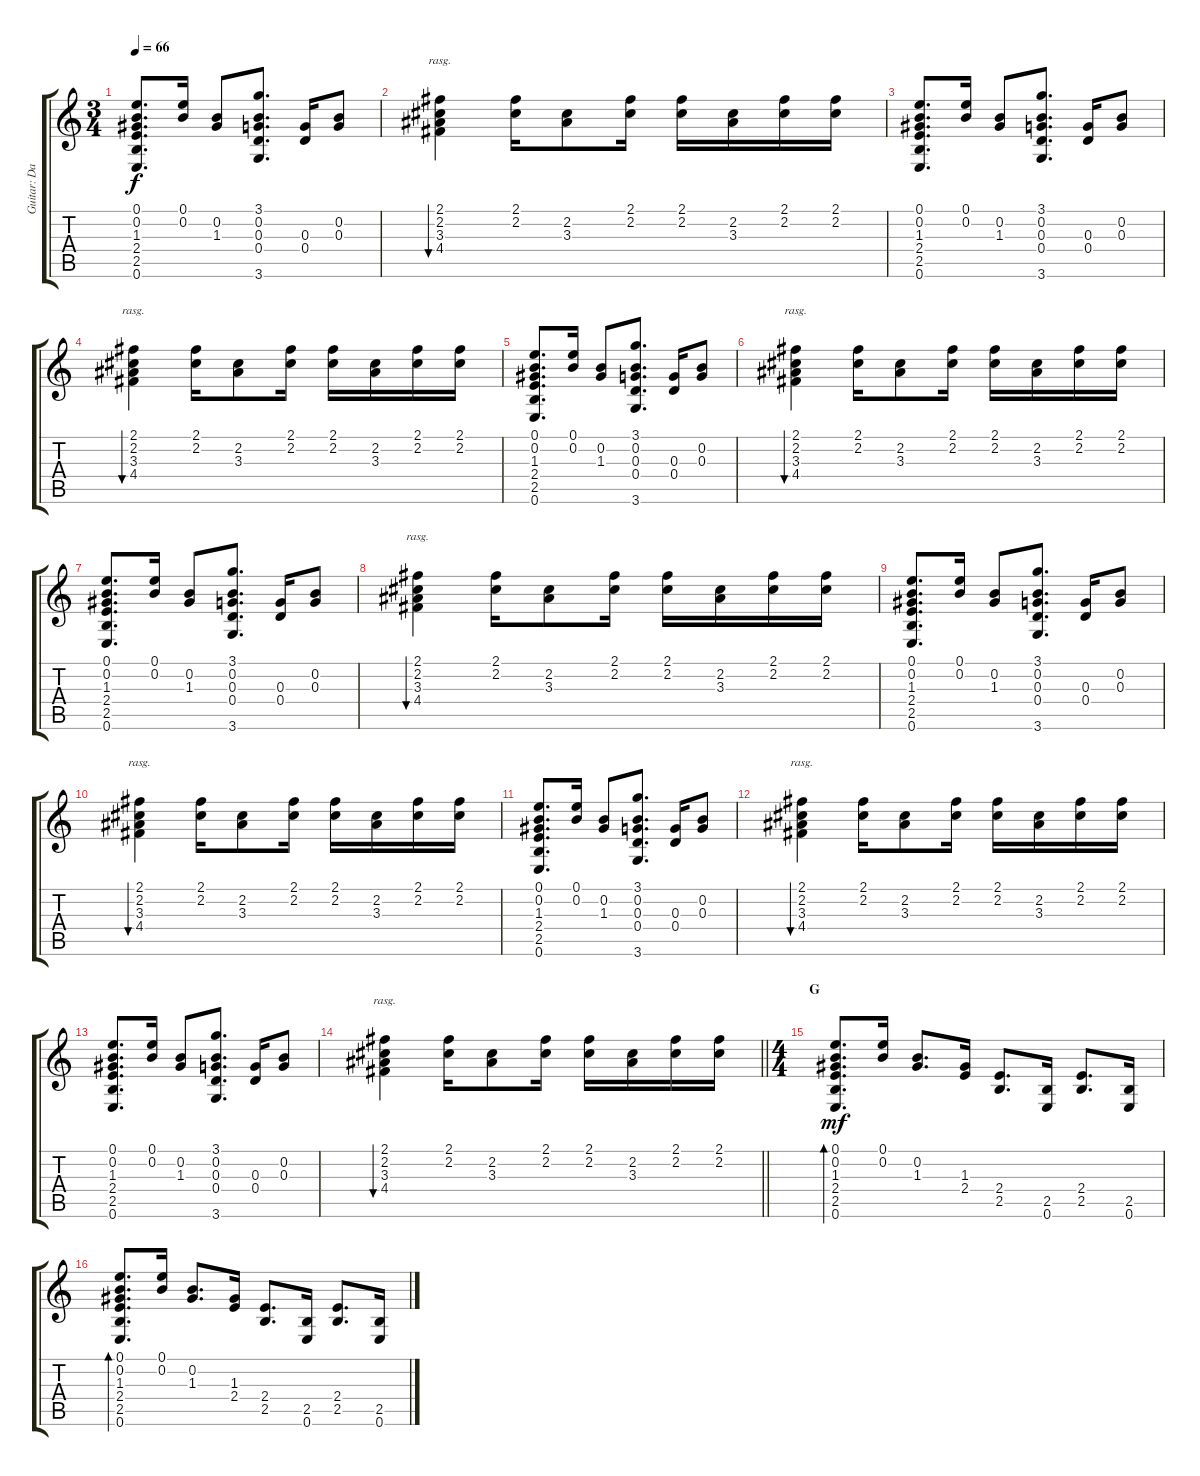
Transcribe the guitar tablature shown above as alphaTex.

\track ("Guitar: Danny" "Guitar: Da") {instrument acousticguitarsteel}
\staff {score tabs}
\tuning (E4 B3 G3 D3 A2 E2) {hide}
\ts (3 4)
\tempo 66
\clef g2
\ks c
(0.1 0.2 1.3 2.4 2.5 0.6).8{d dy f} (0.1 0.2).16 (0.2 1.3).8 (3.1 0.2 0.3 0.4 3.6).8{d} (0.3 0.4).16 (0.2 0.3).8 |
(2.1 2.2 3.3 4.4).4{bu 120 rasg ii} (2.1 2.2).16 (2.2 3.3).8 (2.1 2.2).16 (2.1 2.2).16 (2.2 3.3).16 (2.1 2.2).16 (2.1 2.2).16 |
(0.1 0.2 1.3 2.4 2.5 0.6).8{d} (0.1 0.2).16 (0.2 1.3).8 (3.1 0.2 0.3 0.4 3.6).8{d} (0.3 0.4).16 (0.2 0.3).8 |
(2.1 2.2 3.3 4.4).4{bu 120 rasg ii} (2.1 2.2).16 (2.2 3.3).8 (2.1 2.2).16 (2.1 2.2).16 (2.2 3.3).16 (2.1 2.2).16 (2.1 2.2).16 |
(0.1 0.2 1.3 2.4 2.5 0.6).8{d} (0.1 0.2).16 (0.2 1.3).8 (3.1 0.2 0.3 0.4 3.6).8{d} (0.3 0.4).16 (0.2 0.3).8 |
(2.1 2.2 3.3 4.4).4{bu 120 rasg ii} (2.1 2.2).16 (2.2 3.3).8 (2.1 2.2).16 (2.1 2.2).16 (2.2 3.3).16 (2.1 2.2).16 (2.1 2.2).16 |
(0.1 0.2 1.3 2.4 2.5 0.6).8{d} (0.1 0.2).16 (0.2 1.3).8 (3.1 0.2 0.3 0.4 3.6).8{d} (0.3 0.4).16 (0.2 0.3).8 |
(2.1 2.2 3.3 4.4).4{bu 120 rasg ii} (2.1 2.2).16 (2.2 3.3).8 (2.1 2.2).16 (2.1 2.2).16 (2.2 3.3).16 (2.1 2.2).16 (2.1 2.2).16 |
(0.1 0.2 1.3 2.4 2.5 0.6).8{d} (0.1 0.2).16 (0.2 1.3).8 (3.1 0.2 0.3 0.4 3.6).8{d} (0.3 0.4).16 (0.2 0.3).8 |
(2.1 2.2 3.3 4.4).4{bu 120 rasg ii} (2.1 2.2).16 (2.2 3.3).8 (2.1 2.2).16 (2.1 2.2).16 (2.2 3.3).16 (2.1 2.2).16 (2.1 2.2).16 |
(0.1 0.2 1.3 2.4 2.5 0.6).8{d} (0.1 0.2).16 (0.2 1.3).8 (3.1 0.2 0.3 0.4 3.6).8{d} (0.3 0.4).16 (0.2 0.3).8 |
(2.1 2.2 3.3 4.4).4{bu 120 rasg ii} (2.1 2.2).16 (2.2 3.3).8 (2.1 2.2).16 (2.1 2.2).16 (2.2 3.3).16 (2.1 2.2).16 (2.1 2.2).16 |
(0.1 0.2 1.3 2.4 2.5 0.6).8{d} (0.1 0.2).16 (0.2 1.3).8 (3.1 0.2 0.3 0.4 3.6).8{d} (0.3 0.4).16 (0.2 0.3).8 |
\barLineRight lightlight
(2.1 2.2 3.3 4.4).4{bu 120 rasg ii} (2.1 2.2).16 (2.2 3.3).8 (2.1 2.2).16 (2.1 2.2).16 (2.2 3.3).16 (2.1 2.2).16 (2.1 2.2).16 |
\ts (4 4)
\section ("" "G")
(0.1 0.2 1.3 2.4 2.5 0.6).8{d bd 60 dy mf} (0.1 0.2).16 (0.2 1.3).8{d} (1.3 2.4).16 (2.4 2.5).8{d} (2.5 0.6).16 (2.4 2.5).8{d} (2.5 0.6).16 |
(0.1 0.2 1.3 2.4 2.5 0.6).8{d bd 60} (0.1 0.2).16 (0.2 1.3).8{d} (1.3 2.4).16 (2.4 2.5).8{d} (2.5 0.6).16 (2.4 2.5).8{d} (2.5 0.6).16
